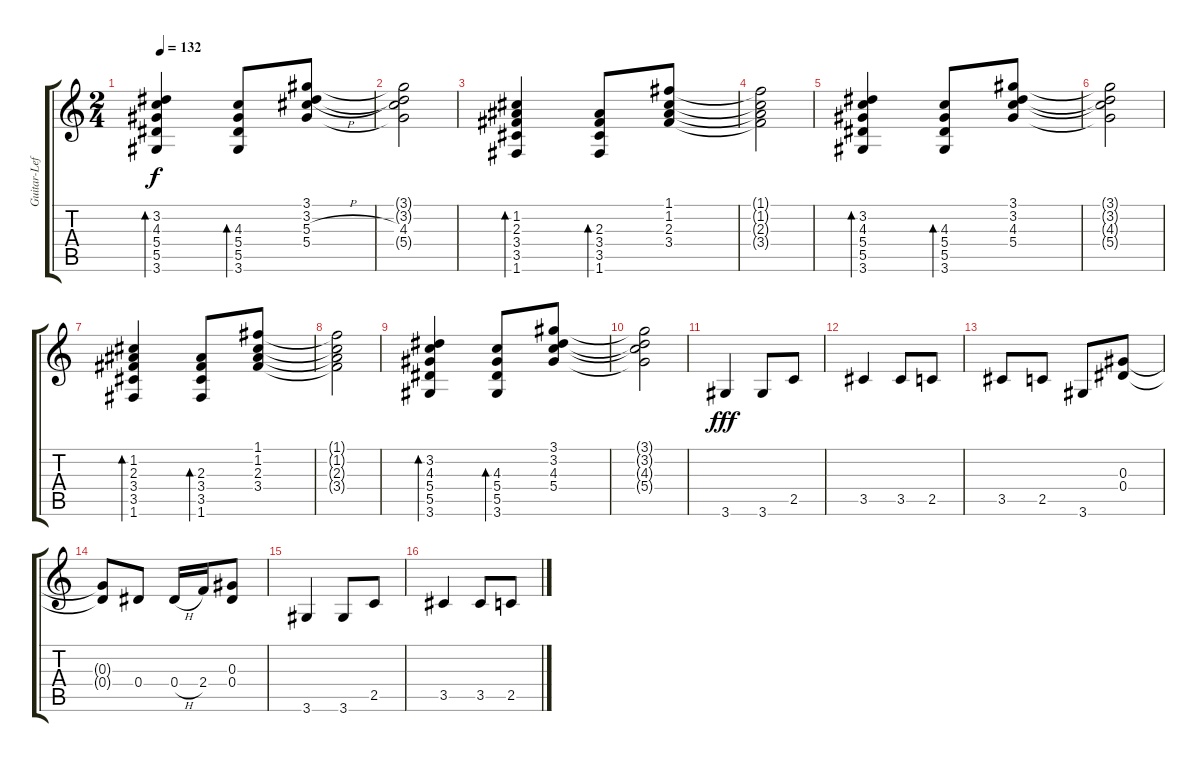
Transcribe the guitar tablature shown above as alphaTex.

\track ("Guitar-Left" "Guitar-Lef") {instrument acousticguitarsteel}
\staff {score tabs}
\tuning (F4 C4 Ab3 Eb3 Bb2 F2) {hide}
\ts (2 4)
\tempo 132
\clef g2
\ks c
(3.2 4.3 5.4 5.5 3.6).4{bd 120 dy f} (4.3 5.4 5.5 3.6).8{bd 60} (3.1 3.2 5.3{h} 5.4).8 |
(3.1{t} 3.2{t} 4.3 5.4{t}).2 |
(1.2 2.3 3.4 3.5 1.6).4{bd 120} (2.3 3.4 3.5 1.6).8{bd 60} (1.1 1.2 2.3 3.4).8 |
(1.1{t} 1.2{t} 2.3{t} 3.4{t}).2 |
(3.2 4.3 5.4 5.5 3.6).4{bd 120} (4.3 5.4 5.5 3.6).8{bd 60} (3.1 3.2 4.3 5.4).8 |
(3.1{t} 3.2{t} 4.3{t} 5.4{t}).2 |
(1.2 2.3 3.4 3.5 1.6).4{bd 120} (2.3 3.4 3.5 1.6).8{bd 60} (1.1 1.2 2.3 3.4).8 |
(1.1{t} 1.2{t} 2.3{t} 3.4{t}).2 |
(3.2 4.3 5.4 5.5 3.6).4{bd 120} (4.3 5.4 5.5 3.6).8{bd 60} (3.1 3.2 4.3 5.4).8 |
(3.1{t} 3.2{t} 4.3{t} 5.4{t}).2 |
3.6.4{dy fff} 3.6.8 2.5.8 |
3.5.4 3.5.8 2.5.8 |
3.5.8 2.5.8 3.6.8 (0.3 0.4).8 |
(0.3{t} 0.4{t}).8 0.4.8 0.4{h}.16 2.4.16 (0.3 0.4).8 |
3.6.4 3.6.8 2.5.8 |
3.5.4 3.5.8 2.5.8
